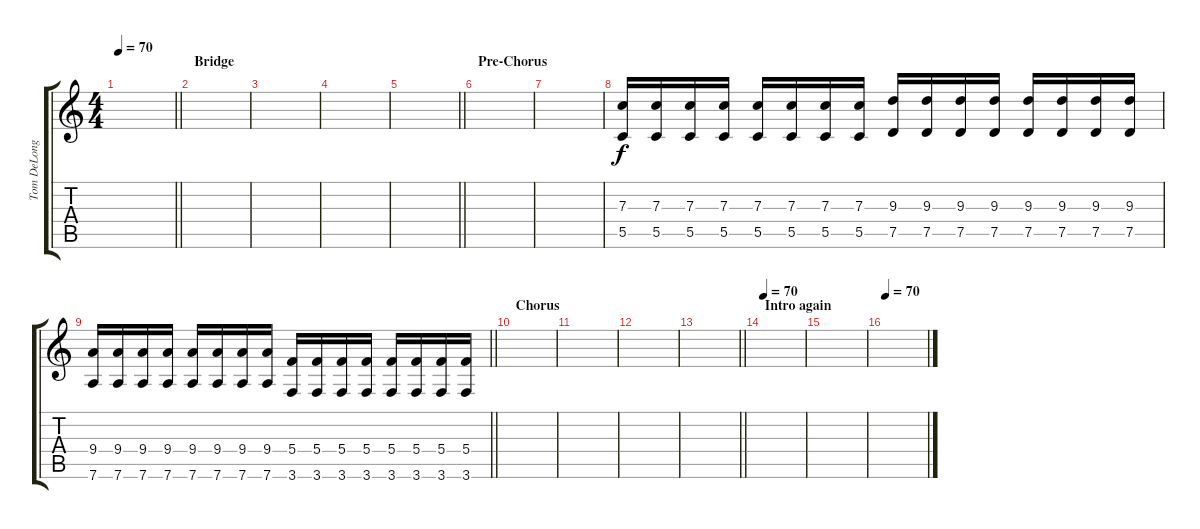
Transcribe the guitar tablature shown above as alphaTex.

\track ("Tom DeLonge (Down 1 Step 2)" "Tom DeLong") {instrument distortionguitar}
\staff {score tabs}
\tuning (D4 A3 F3 C3 G2 D2) {hide}
\ts (4 4)
\tempo 70
\clef g2
\barLineRight lightlight
\ks c
|
\section ("" "Bridge")
|
|
|
\barLineRight lightlight
|
\section ("" "Pre-Chorus")
|
|
(7.3 5.5).16{volume 11 instrument distortionguitar} (7.3 5.5).16 (7.3 5.5).16 (7.3 5.5).16 (7.3 5.5).16 (7.3 5.5).16 (7.3 5.5).16 (7.3 5.5).16 (9.3 7.5).16 (9.3 7.5).16 (9.3 7.5).16 (9.3 7.5).16 (9.3 7.5).16 (9.3 7.5).16 (9.3 7.5).16 (9.3 7.5).16 |
\barLineRight lightlight
(9.4 7.6).16 (9.4 7.6).16 (9.4 7.6).16 (9.4 7.6).16 (9.4 7.6).16 (9.4 7.6).16 (9.4 7.6).16 (9.4 7.6).16 (5.4 3.6).16 (5.4 3.6).16 (5.4 3.6).16 (5.4 3.6).16 (5.4 3.6).16 (5.4 3.6).16 (5.4 3.6).16 (5.4 3.6).16 |
\section ("" "Chorus")
|
|
|
\barLineRight lightlight
|
\section ("" "Intro again")
\tempo 70
|
|
\tempo 70
